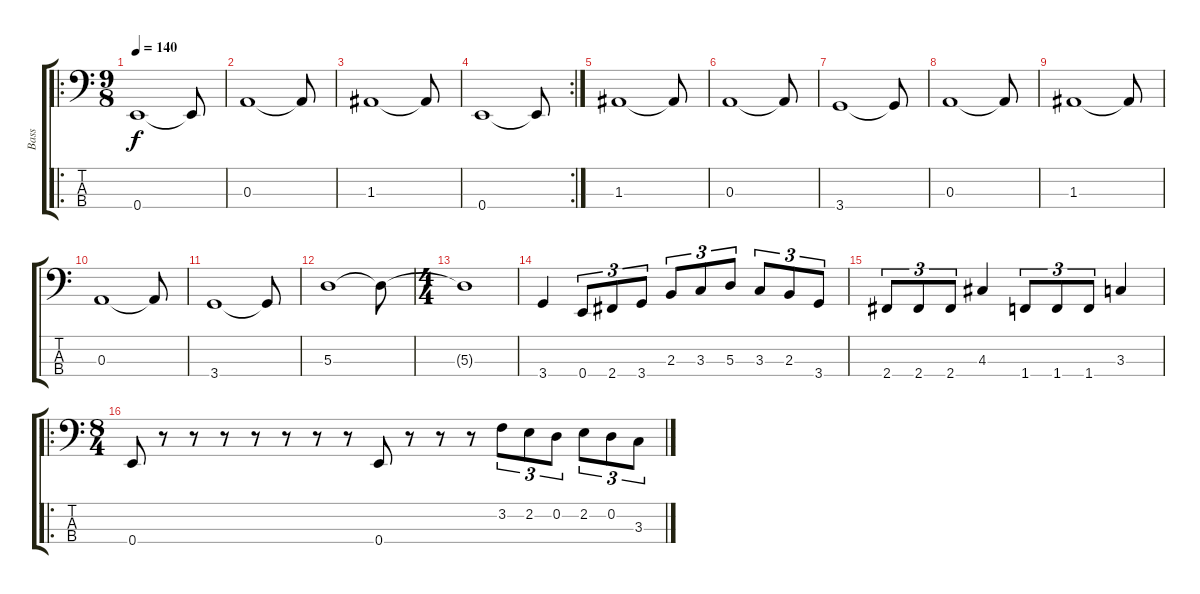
\track ("Bass" "Bass") {instrument electricbassfinger}
\staff {score tabs}
\tuning (G2 D2 A1 E1) {hide}
\ro
\ts (9 8)
\tempo 140
\clef f4
\ks c
0.4.1{dy f instrument electricbassfinger} 0.4{t}.8 |
0.3.1 0.3{t}.8 |
1.3.1 1.3{t}.8 |
\rc 2
0.4.1 0.4{t}.8 |
1.3.1 1.3{t}.8 |
0.3.1 0.3{t}.8 |
3.4.1 3.4{t}.8 |
0.3.1 0.3{t}.8 |
1.3.1 1.3{t}.8 |
0.3.1 0.3{t}.8 |
3.4.1 3.4{t}.8 |
5.3.1 5.3{t}.8 |
\ts (4 4)
5.3{t}.1 |
3.4.4 0.4.8{tu (3 2)} 2.4.8{tu (3 2)} 3.4.8{tu (3 2)} 2.3.8{tu (3 2)} 3.3.8{tu (3 2)} 5.3.8{tu (3 2)} 3.3.8{tu (3 2)} 2.3.8{tu (3 2)} 3.4.8{tu (3 2)} |
2.4.8{tu (3 2)} 2.4.8{tu (3 2)} 2.4.8{tu (3 2)} 4.3.4 1.4.8{tu (3 2)} 1.4.8{tu (3 2)} 1.4.8{tu (3 2)} 3.3.4 |
\ro
\ts (8 4)
0.4.8 r.8 r.8 r.8 r.8 r.8 r.8 r.8 0.4.8 r.8 r.8 r.8 3.2.8{tu (3 2)} 2.2.8{tu (3 2)} 0.2.8{tu (3 2)} 2.2.8{tu (3 2)} 0.2.8{tu (3 2)} 3.3.8{tu (3 2)}
